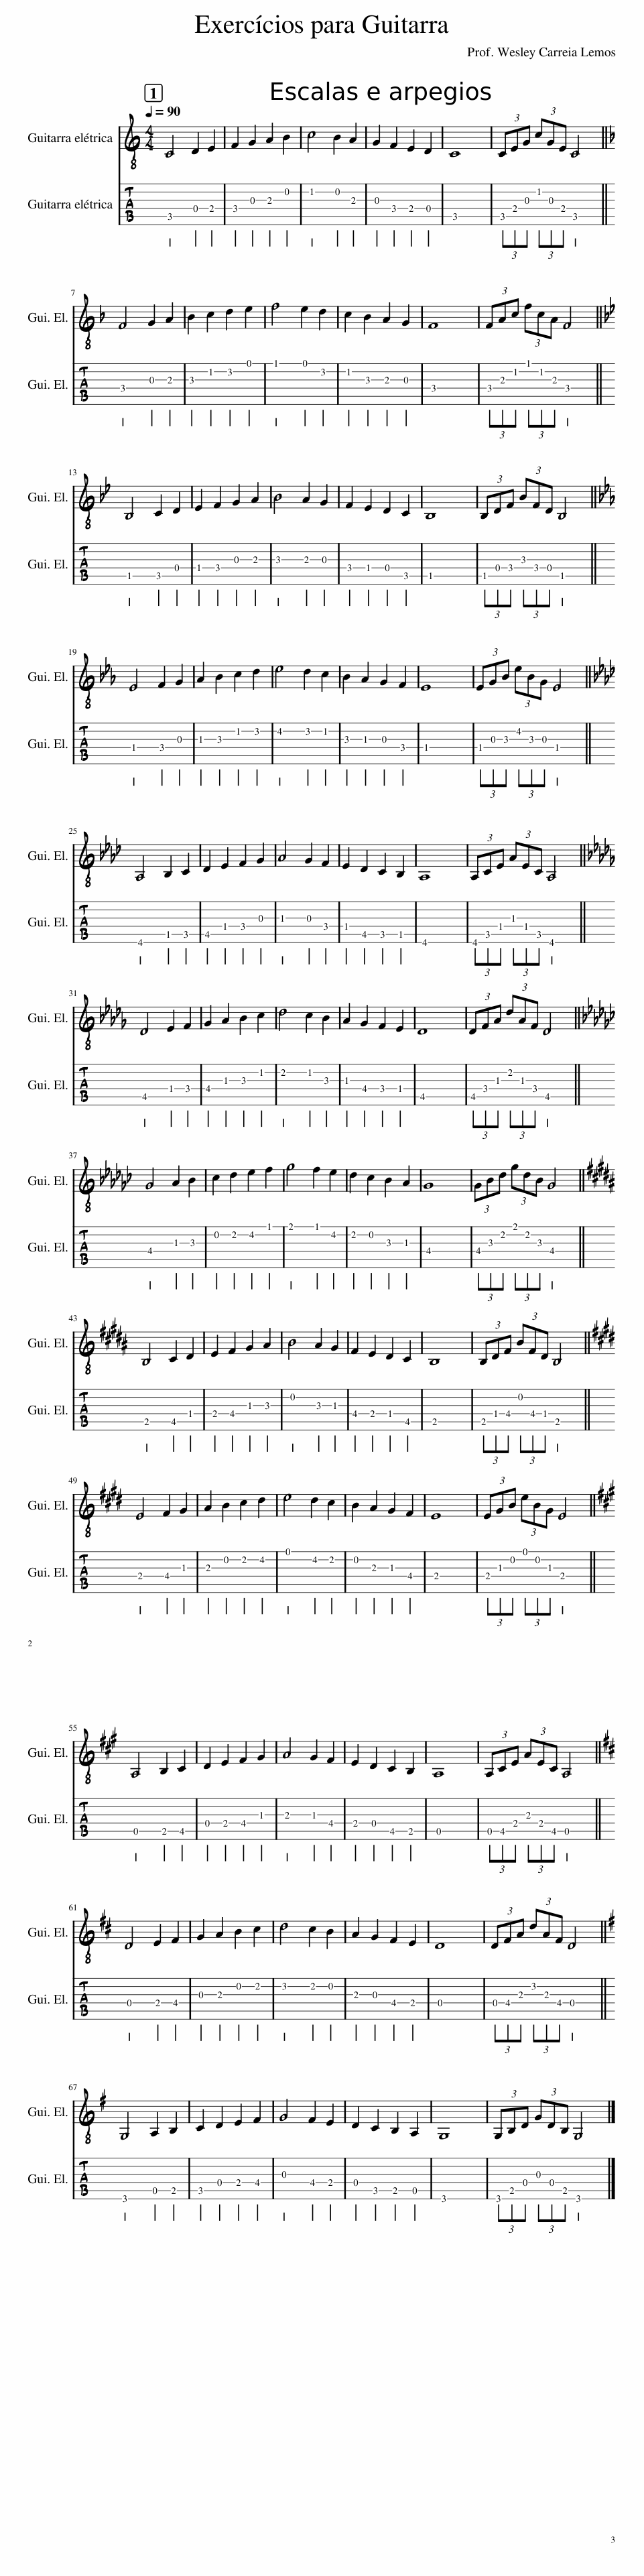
X:1
%%score 1 2
L:1/8
Q:1/4=90
M:4/4
I:linebreak $
K:C
V:1 treble-8
V:2 tab stafflines=6 strings=E2,A2,D3,G3,B3,E4
V:1
 C4 D2 E2 | F2 G2 A2 B2 | c4 B2 A2 | G2 F2 E2 D2 | C8 | %5
 (3CEG (3cGE C4 ||$[K:F] F4 G2 A2 | B2 c2 d2 e2 | f4 e2 d2 | c2 B2 A2 G2 | %10
 F8 | (3FAc (3fcA F4 ||$[K:Bb] B,4 C2 D2 | E2 F2 G2 A2 | B4 A2 G2 | %15
 F2 E2 D2 C2 | B,8 | (3B,DF (3BFD B,4 ||$[K:Eb] E4 F2 G2 | A2 B2 c2 d2 | %20
 e4 d2 c2 | B2 A2 G2 F2 | E8 | (3EGB (3eBG E4 ||$[K:Ab] A,4 B,2 C2 | %25
 D2 E2 F2 G2 | A4 G2 F2 | E2 D2 C2 B,2 | A,8 | (3A,CE (3AEC A,4 ||$ %30
[K:Db] D4 E2 F2 | G2 A2 B2 c2 | d4 c2 B2 | A2 G2 F2 E2 | D8 | %35
 (3DFA (3dAF D4 ||$[K:Gb] G4 A2 B2 | c2 d2 e2 f2 | g4 f2 e2 | d2 c2 B2 A2 | %40
 G8 | (3GBd (3gdB G4 ||$[K:B] B,4 C2 D2 | E2 F2 G2 A2 | B4 A2 G2 | %45
 F2 E2 D2 C2 | B,8 | (3B,DF (3BFD B,4 ||$[K:E] E4 F2 G2 | A2 B2 c2 d2 | %50
 e4 d2 c2 | B2 A2 G2 F2 | E8 | (3EGB (3eBG E4 ||$[K:A] A,4 B,2 C2 | %55
 D2 E2 F2 G2 | A4 G2 F2 | E2 D2 C2 B,2 | A,8 | (3A,CE (3AEC A,4 ||$ %60
[K:D] D4 E2 F2 | G2 A2 B2 c2 | d4 c2 B2 | A2 G2 F2 E2 | D8 | %65
 (3DFA (3dAF D4 ||$[K:G] G,4 A,2 B,2 | C2 D2 E2 F2 | G4 F2 E2 | D2 C2 B,2 A,2 | %70
 G,8 | (3G,B,D (3GDB, G,4 |] %72
V:2
 !5!C,4 !4!D,2 !4!E,2 | !4!F,2 !3!G,2 !3!A,2 !2!B,2 | !2!C4 !2!B,2 !3!A,2 | !3!G,2 !4!F,2 !4!E,2 !4!D,2 | !5!C,8 | %5
 (3!5!C,!4!E,!3!G, (3!2!C!3!G,!4!E, !5!C,4 ||$[K:F] !4!F,4 !3!G,2 !3!A,2 | !3!^A,2 !2!C2 !2!D2 !1!E2 | !1!F4 !1!E2 !2!D2 | !2!C2 !3!^A,2 !3!=A,2 !3!G,2 | %10
 !4!F,8 | (3!4!F,!3!A,!2!C (3!1!F!2!C!3!A, !4!F,4 ||$[K:Bb] !5!_B,,4 !5!C,2 !4!D,2 | !4!_E,2 !4!F,2 !3!G,2 !3!A,2 | !3!_B,4 !3!A,2 !3!G,2 | %15
 !4!F,2 !4!_E,2 !4!D,2 !5!C,2 | !5!_B,,8 | (3!5!_B,,!4!D,!4!F, (3!3!_B,!4!F,!4!D, !5!B,,4 ||$[K:Eb] !4!_E,4 !4!F,2 !3!G,2 | !3!_A,2 !3!_B,2 !2!C2 !2!D2 | %20
 !2!_E4 !2!D2 !2!C2 | !3!_B,2 !3!_A,2 !3!G,2 !4!F,2 | !4!_E,8 | (3!4!_E,!3!G,!3!_B, (3!2!_E!3!B,!3!G, !4!E,4 ||$[K:Ab] !6!_A,,4 !5!_B,,2 !5!C,2 | %25
 !5!_D,2 !4!_E,2 !4!F,2 !3!G,2 | !3!_A,4 !3!G,2 !4!F,2 | !4!_E,2 !5!_D,2 !5!C,2 !5!_B,,2 | !6!_A,,8 | (3!6!_A,,!5!C,!4!_E, (3!3!_A,!4!E,!5!C, !6!A,,4 ||$ %30
[K:Db] !5!^C,4 !4!^D,2 !4!F,2 | !4!^F,2 !3!^G,2 !3!^A,2 !2!C2 | !2!^C4 !2!=C2 !3!^A,2 | !3!^G,2 !4!^F,2 !4!=F,2 !4!^D,2 | !5!^C,8 | %35
 (3!5!^C,!4!F,!3!^G, (3!2!^C!3!G,!4!F, !5!C,4 ||$[K:Gb] !4!_G,4 !3!_A,2 !3!_B,2 | !2!=B,2 !2!_D2 !2!_E2 !1!F2 | !1!_G4 !1!F2 !2!_E2 | !2!_D2 !2!=B,2 !3!_B,2 !3!_A,2 | %40
 !4!_G,8 | (3!4!_G,!3!_B,!2!_D (3!1!_G!2!D!3!B, !4!G,4 ||$[K:B] !5!B,,4 !5!_D,2 !4!_E,2 | !4!E,2 !4!_G,2 !3!_A,2 !3!_B,2 | !2!B,4 !3!_B,2 !3!_A,2 | %45
 !4!_G,2 !4!E,2 !4!_E,2 !5!_D,2 | !5!B,,8 | (3!5!B,,!4!_E,!4!_G, (3!2!B,!4!G,!4!E, !5!B,,4 ||$[K:E] !4!E,4 !4!^F,2 !3!^G,2 | !3!A,2 !2!B,2 !2!^C2 !2!^D2 | %50
 !1!E4 !2!^D2 !2!^C2 | !2!B,2 !3!A,2 !3!^G,2 !4!^F,2 | !4!E,8 | (3!4!E,!3!^G,!2!B, (3!1!E!2!B,!3!G, !4!E,4 ||$[K:A] !5!A,,4 !5!B,,2 !5!_D,2 | %55
 !4!D,2 !4!E,2 !4!_G,2 !3!_A,2 | !3!A,4 !3!_A,2 !4!_G,2 | !4!E,2 !4!D,2 !5!_D,2 !5!B,,2 | !5!A,,8 | (3!5!A,,!5!_D,!4!E, (3!3!A,!4!E,!5!D, !5!A,,4 ||$ %60
[K:D] !4!D,4 !4!E,2 !4!^F,2 | !3!G,2 !3!A,2 !2!B,2 !2!^C2 | !2!D4 !2!^C2 !2!B,2 | !3!A,2 !3!G,2 !4!^F,2 !4!E,2 | !4!D,8 | %65
 (3!4!D,!4!^F,!3!A, (3!2!D!3!A,!4!F, !4!D,4 ||$[K:G] !6!G,,4 !5!A,,2 !5!B,,2 | !5!C,2 !4!D,2 !4!E,2 !4!_G,2 | !3!G,4 !4!_G,2 !4!E,2 | !4!D,2 !5!C,2 !5!B,,2 !5!A,,2 | %70
 !6!G,,8 | (3!6!G,,!5!B,,!4!D, (3!3!G,!4!D,!5!B,, !6!G,,4 |] %72
